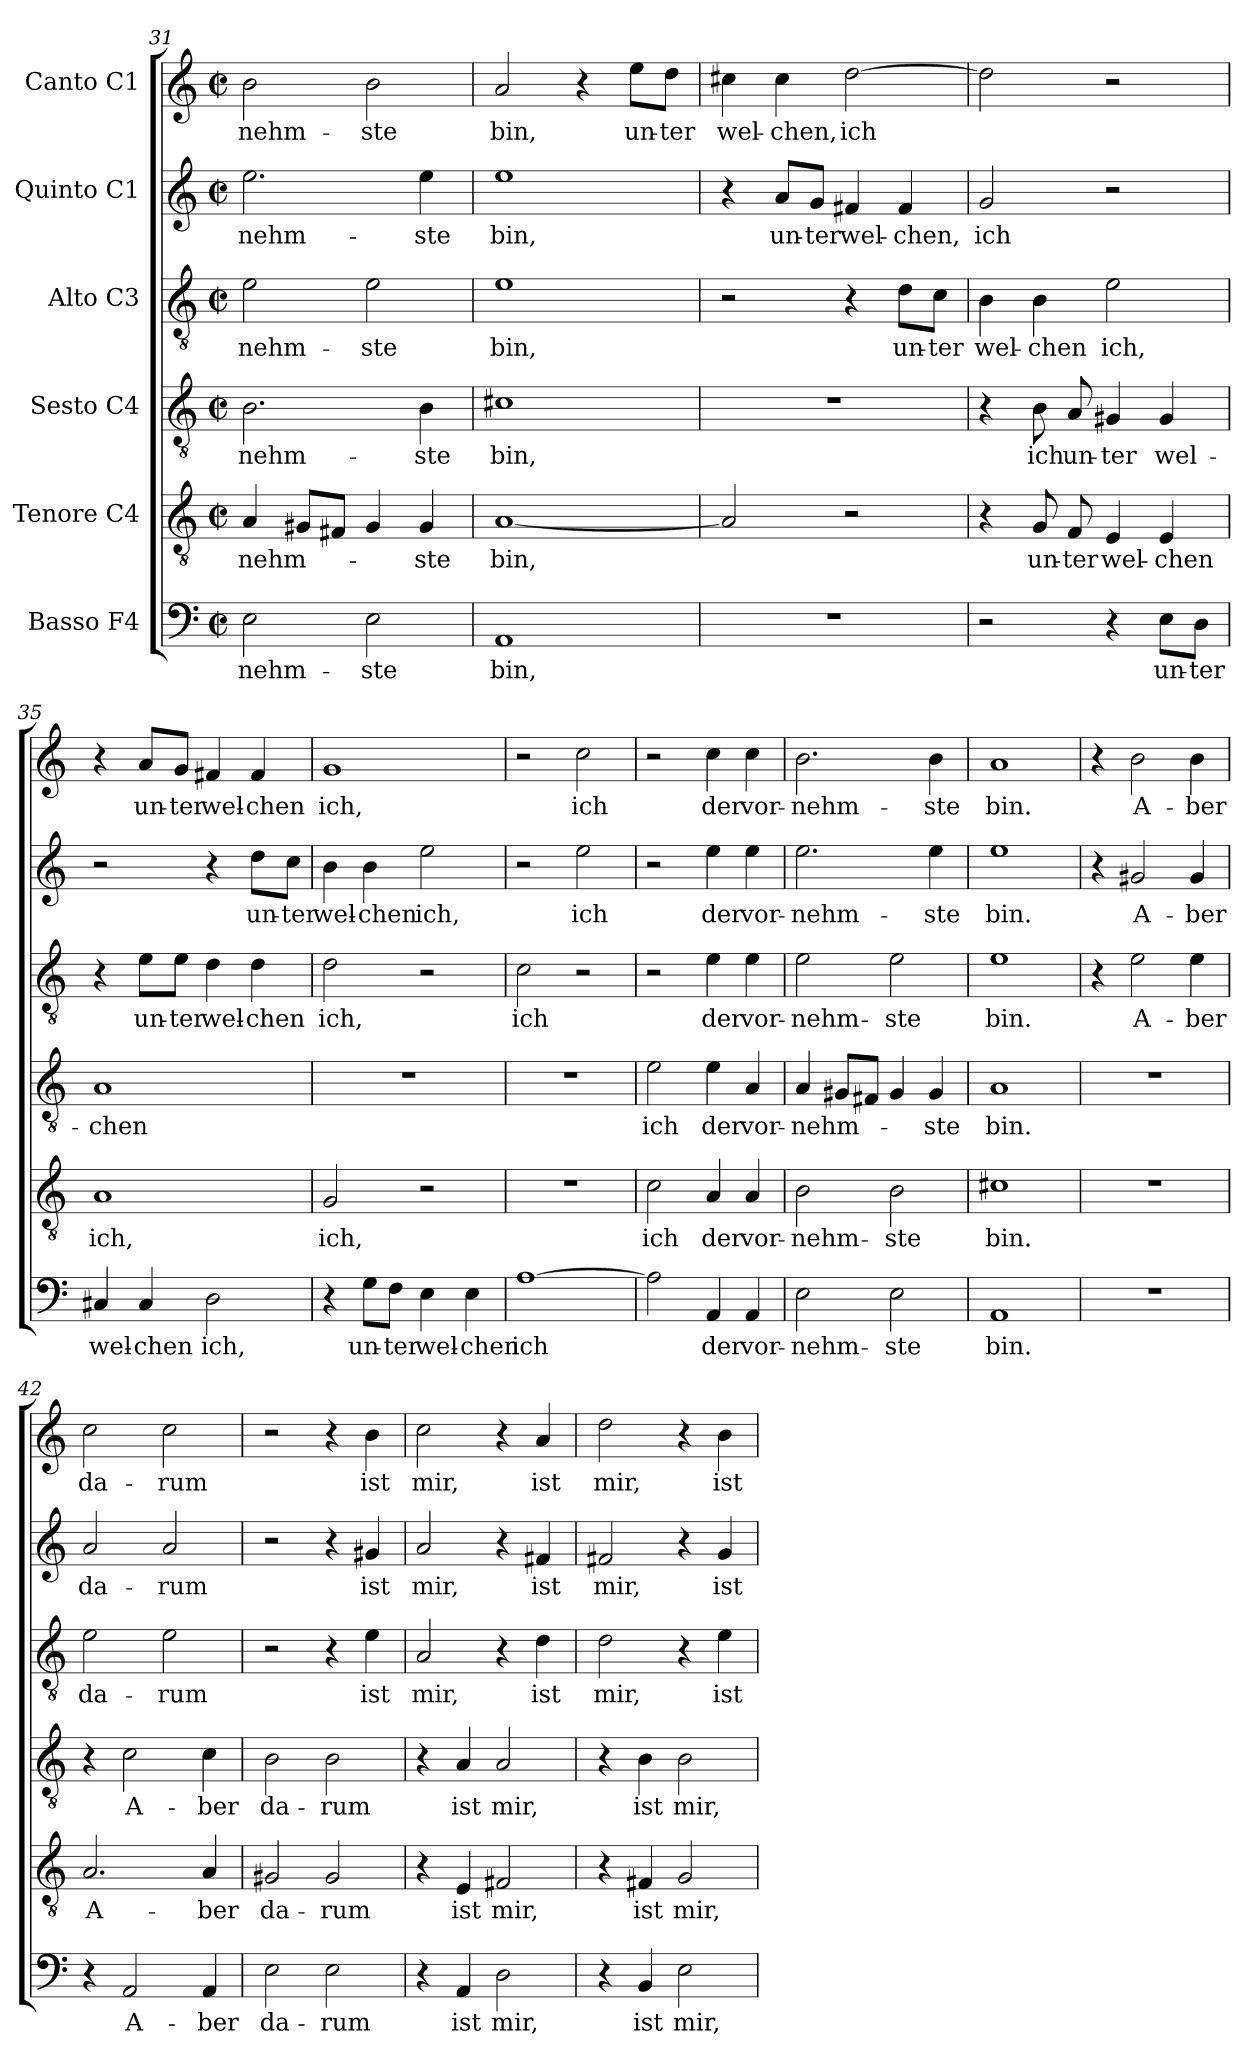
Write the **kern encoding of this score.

**kern	**text	**kern	**text	**kern	**text	**kern	**text	**kern	**text	**kern	**text
*part6	*part6	*part5	*part5	*part4	*part4	*part3	*part3	*part2	*part2	*part1	*part1
*staff6	*staff6	*staff5	*staff5	*staff4	*staff4	*staff3	*staff3	*staff2	*staff2	*staff1	*staff1
*I"Basso  F4	*	*I"Tenore  C4	*	*I"Sesto  C4	*	*I"Alto  C3	*	*I"Quinto  C1	*	*I"Canto C1	*
!!LO:LB:g=z
*clefF4	*	*clefGv2	*	*clefGv2	*	*clefGv2	*	*clefG2	*	*clefG2	*
*M2/2	*	*M2/2	*	*M2/2	*	*M2/2	*	*M2/2	*	*M2/2	*
*met(c|)	*	*met(c|)	*	*met(c|)	*	*met(c|)	*	*met(c|)	*	*met(c|)	*
=31	=31	=31	=31	=31	=31	=31	=31	=31	=31	=31	=31
!	!LO:LY:b:cj	!	!LO:LY:b:cj	!	!LO:LY:b:cj	!	!LO:LY:b:cj	!	!LO:LY:b:cj	!	!LO:LY:b:cj
2E\	-nehm-	4A/	-nehm-	2.B\	-nehm-	2e\	-nehm-	2.ee\	-nehm-	2b\	-nehm-
.	.	8G#X/L	.	.	.	.	.	.	.	.	.
.	.	8F#X/J	.	.	.	.	.	.	.	.	.
!	!LO:LY:b:cj	!	!	!	!	!	!LO:LY:b:cj	!	!	!	!LO:LY:b:cj
2E\	-ste	4G#/	.	.	.	2e\	-ste	.	.	2b\	-ste
!	!	!	!LO:LY:b:cj	!	!LO:LY:b:cj	!	!	!	!LO:LY:b:cj	!	!
.	.	4G#/	-ste	4B\	-ste	.	.	4ee\	-ste	.	.
=32	=32	=32	=32	=32	=32	=32	=32	=32	=32	=32	=32
!	!LO:LY:b:cj	!	!LO:LY:b:cj	!	!LO:LY:b:cj	!	!LO:LY:b:cj	!	!LO:LY:b:cj	!	!LO:LY:b:cj
1AA	bin,	[<1A	bin,	1c#X	bin,	1e	bin,	1ee	bin,	2a/	bin,
.	.	.	.	.	.	.	.	.	.	4r	.
!	!	!	!	!	!	!	!	!	!	!	!LO:LY:b
.	.	.	.	.	.	.	.	.	.	8ee\L	un-
!	!	!	!	!	!	!	!	!	!	!	!LO:LY:b:rj
.	.	.	.	.	.	.	.	.	.	8dd\J	-ter
=33	=33	=33	=33	=33	=33	=33	=33	=33	=33	=33	=33
!	!	!	!	!	!	!	!	!	!	!	!LO:LY:b
1r	.	2A/]	.	1r	.	2r	.	4r	.	4cc#X\	wel-
!	!	!	!	!	!	!	!	!	!LO:LY:b	!	!LO:LY:b:rj
.	.	.	.	.	.	.	.	8a/L	un-	4cc#\	-chen,
!	!	!	!	!	!	!	!	!	!LO:LY:b:rj	!	!
.	.	.	.	.	.	.	.	8g/J	-ter	.	.
!	!	!	!	!	!	!	!	!	!LO:LY:b	!	!LO:LY:b:cj
.	.	2r	.	.	.	4r	.	4f#X/	wel-	[>2dd\	ich
!	!	!	!	!	!	!	!LO:LY:b	!	!LO:LY:b:rj	!	!
.	.	.	.	.	.	8d\L	un-	4f#/	-chen,	.	.
!	!	!	!	!	!	!	!LO:LY:b:rj	!	!	!	!
.	.	.	.	.	.	8c\J	-ter	.	.	.	.
=34	=34	=34	=34	=34	=34	=34	=34	=34	=34	=34	=34
!	!	!	!	!	!	!	!LO:LY:b	!	!LO:LY:b:cj	!	!
2r	.	4r	.	4r	.	4B\	wel-	2g/	ich	2dd\]	.
!	!	!	!LO:LY:b:cj	!	!LO:LY:b:cj	!	!LO:LY:b:rj	!	!	!	!
.	.	8G/	un-	8B\	ich	4B\	-chen	.	.	.	.
!	!	!	!LO:LY:b:cj	!	!LO:LY:b:cj	!	!	!	!	!	!
.	.	8F/	-ter	8A/	un-	.	.	.	.	.	.
!	!	!	!LO:LY:b	!	!LO:LY:b:cj	!	!LO:LY:b:cj	!	!	!	!
4r	.	4E/	wel-	4G#X/	-ter	2e\	ich,	2r	.	2r	.
!	!LO:LY:b	!	!LO:LY:b:rj	!	!LO:LY:b:cj	!	!	!	!	!	!
8E\L	un-	4E/	-chen	4G#/	wel-	.	.	.	.	.	.
!	!LO:LY:b:rj	!	!	!	!	!	!	!	!	!	!
8D\J	-ter	.	.	.	.	.	.	.	.	.	.
=35	=35	=35	=35	=35	=35	=35	=35	=35	=35	=35	=35
!	!LO:LY:b	!	!LO:LY:b:cj	!	!LO:LY:b:cj	!	!	!	!	!	!
4C#X/	wel-	1A	ich,	1A	-chen	4r	.	2r	.	4r	.
!	!LO:LY:b:rj	!	!	!	!	!	!LO:LY:b	!	!	!	!LO:LY:b
4C#/	-chen	.	.	.	.	8e\L	un-	.	.	8a/L	un-
!	!	!	!	!	!	!	!LO:LY:b:rj	!	!	!	!LO:LY:b:rj
.	.	.	.	.	.	8e\J	-ter	.	.	8g/J	-ter
!	!LO:LY:b:cj	!	!	!	!	!	!LO:LY:b	!	!	!	!LO:LY:b
2D\	ich,	.	.	.	.	4d\	wel-	4r	.	4f#X/	wel-
!	!	!	!	!	!	!	!LO:LY:b:rj	!	!LO:LY:b	!	!LO:LY:b:rj
.	.	.	.	.	.	4d\	-chen	8dd\L	un-	4f#/	-chen
!	!	!	!	!	!	!	!	!	!LO:LY:b:rj	!	!
.	.	.	.	.	.	.	.	8cc\J	-ter	.	.
!!LO:PB:g=z
=36	=36	=36	=36	=36	=36	=36	=36	=36	=36	=36	=36
!	!	!	!LO:LY:b:cj	!	!	!	!LO:LY:b:cj	!	!LO:LY:b	!	!LO:LY:b:cj
4r	.	2G/	ich,	1r	.	2d\	ich,	4b\	wel-	1g	ich,
!	!LO:LY:b	!	!	!	!	!	!	!	!LO:LY:b:cj	!	!
8G\L	un-	.	.	.	.	.	.	4b\	-chen	.	.
!	!LO:LY:b:rj	!	!	!	!	!	!	!	!	!	!
8F\J	-ter	.	.	.	.	.	.	.	.	.	.
!	!LO:LY:b	!	!	!	!	!	!	!	!LO:LY:b:cj	!	!
4E\	wel-	2r	.	.	.	2r	.	2ee\	ich,	.	.
!	!LO:LY:b:cj	!	!	!	!	!	!	!	!	!	!
4E\	-chen	.	.	.	.	.	.	.	.	.	.
=37	=37	=37	=37	=37	=37	=37	=37	=37	=37	=37	=37
!	!LO:LY:b:cj	!	!	!	!	!	!LO:LY:b:cj	!	!	!	!
[>1A	ich	1r	.	1r	.	2c\	ich	2r	.	2r	.
!	!	!	!	!	!	!	!	!	!LO:LY:b:cj	!	!LO:LY:b:cj
.	.	.	.	.	.	2r	.	2ee\	ich	2cc\	ich
=38	=38	=38	=38	=38	=38	=38	=38	=38	=38	=38	=38
!	!	!	!LO:LY:b:cj	!	!LO:LY:b:cj	!	!	!	!	!	!
2A\]	.	2c\	ich	2e\	ich	2r	.	2r	.	2r	.
!	!LO:LY:b:cj	!	!LO:LY:b:cj	!	!LO:LY:b:cj	!	!LO:LY:b:cj	!	!LO:LY:b:cj	!	!LO:LY:b:cj
4AA/	der	4A/	der	4e\	der	4e\	der	4ee\	der	4cc\	der
!	!LO:LY:b:cj	!	!LO:LY:b:cj	!	!LO:LY:b:cj	!	!LO:LY:b:cj	!	!LO:LY:b:cj	!	!LO:LY:b:cj
4AA/	vor-	4A/	vor-	4A/	vor-	4e\	vor-	4ee\	vor-	4cc\	vor-
=39	=39	=39	=39	=39	=39	=39	=39	=39	=39	=39	=39
!	!LO:LY:b:cj	!	!LO:LY:b:cj	!	!LO:LY:b:cj	!	!LO:LY:b:cj	!	!LO:LY:b:cj	!	!LO:LY:b:cj
2E\	-nehm-	2B\	-nehm-	4A/	-nehm-	2e\	-nehm-	2.ee\	-nehm-	2.b\	-nehm-
.	.	.	.	8G#X/L	.	.	.	.	.	.	.
.	.	.	.	8F#X/J	.	.	.	.	.	.	.
!	!LO:LY:b:cj	!	!LO:LY:b:cj	!	!	!	!LO:LY:b:cj	!	!	!	!
2E\	-ste	2B\	-ste	4G#/	.	2e\	-ste	.	.	.	.
!	!	!	!	!	!LO:LY:b:cj	!	!	!	!LO:LY:b:cj	!	!LO:LY:b:cj
.	.	.	.	4G#/	-ste	.	.	4ee\	-ste	4b\	-ste
=40	=40	=40	=40	=40	=40	=40	=40	=40	=40	=40	=40
!	!LO:LY:b:cj	!	!LO:LY:b:cj	!	!LO:LY:b:cj	!	!LO:LY:b:cj	!	!LO:LY:b:cj	!	!LO:LY:b:cj
1AA	bin.	1c#X	bin.	1A	bin.	1e	bin.	1ee	bin.	1a	bin.
=41	=41	=41	=41	=41	=41	=41	=41	=41	=41	=41	=41
1r	.	1r	.	1r	.	4r	.	4r	.	4r	.
!	!	!	!	!	!	!	!LO:LY:b:cj	!	!LO:LY:b:cj	!	!LO:LY:b:cj
.	.	.	.	.	.	2e\	A-	2g#X/	A-	2b\	A-
!	!	!	!	!	!	!	!LO:LY:b:cj	!	!LO:LY:b:cj	!	!LO:LY:b:cj
.	.	.	.	.	.	4e\	-ber	4g#/	-ber	4b\	-ber
=42	=42	=42	=42	=42	=42	=42	=42	=42	=42	=42	=42
!	!	!	!LO:LY:b:cj	!	!	!	!LO:LY:b:cj	!	!LO:LY:b:cj	!	!LO:LY:b:cj
4r	.	2.A/	A-	4r	.	2e\	da-	2a/	da-	2cc\	da-
!	!LO:LY:b:cj	!	!	!	!LO:LY:b:cj	!	!	!	!	!	!
2AA/	A-	.	.	2c\	A-	.	.	.	.	.	.
!	!	!	!	!	!	!	!LO:LY:b:cj	!	!LO:LY:b:cj	!	!LO:LY:b:cj
.	.	.	.	.	.	2e\	-rum	2a/	-rum	2cc\	-rum
!	!LO:LY:b:cj	!	!LO:LY:b:cj	!	!LO:LY:b:cj	!	!	!	!	!	!
4AA/	-ber	4A/	-ber	4c\	-ber	.	.	.	.	.	.
!!LO:LB:g=z
=43	=43	=43	=43	=43	=43	=43	=43	=43	=43	=43	=43
!	!LO:LY:b:cj	!	!LO:LY:b:cj	!	!LO:LY:b:cj	!	!	!	!	!	!
2E\	da-	2G#X/	da-	2B\	da-	2r	.	2r	.	2r	.
!	!LO:LY:b:cj	!	!LO:LY:b:cj	!	!LO:LY:b:cj	!	!	!	!	!	!
2E\	-rum	2G#/	-rum	2B\	-rum	4r	.	4r	.	4r	.
!	!	!	!	!	!	!	!LO:LY:b:cj	!	!LO:LY:b:cj	!	!LO:LY:b:cj
.	.	.	.	.	.	4e\	ist	4g#X/	ist	4b\	ist
=44	=44	=44	=44	=44	=44	=44	=44	=44	=44	=44	=44
!	!	!	!	!	!	!	!LO:LY:b:cj	!	!LO:LY:b:cj	!	!LO:LY:b:cj
4r	.	4r	.	4r	.	2A/	mir,	2a/	mir,	2cc\	mir,
!	!LO:LY:b:cj	!	!LO:LY:b:cj	!	!LO:LY:b:cj	!	!	!	!	!	!
4AA/	ist	4E/	ist	4A/	ist	.	.	.	.	.	.
!	!LO:LY:b:cj	!	!LO:LY:b:cj	!	!LO:LY:b:cj	!	!	!	!	!	!
2D\	mir,	2F#X/	mir,	2A/	mir,	4r	.	4r	.	4r	.
!	!	!	!	!	!	!	!LO:LY:b:cj	!	!LO:LY:b:cj	!	!LO:LY:b:cj
.	.	.	.	.	.	4d\	ist	4f#X/	ist	4a/	ist
=45	=45	=45	=45	=45	=45	=45	=45	=45	=45	=45	=45
!	!	!	!	!	!	!	!LO:LY:b:cj	!	!LO:LY:b:cj	!	!LO:LY:b:cj
4r	.	4r	.	4r	.	2d\	mir,	2f#X/	mir,	2dd\	mir,
!	!LO:LY:b:cj	!	!LO:LY:b:cj	!	!LO:LY:b:cj	!	!	!	!	!	!
4BB/	ist	4F#X/	ist	4B\	ist	.	.	.	.	.	.
!	!LO:LY:b:cj	!	!LO:LY:b:cj	!	!LO:LY:b:cj	!	!	!	!	!	!
2E\	mir,	2G/	mir,	2B\	mir,	4r	.	4r	.	4r	.
!	!	!	!	!	!	!	!LO:LY:b:cj	!	!LO:LY:b:cj	!	!LO:LY:b:cj
.	.	.	.	.	.	4e\	ist	4g/	ist	4b\	ist
=	=	=	=	=	=	=	=	=	=	=	=
*-	*-	*-	*-	*-	*-	*-	*-	*-	*-	*-	*-
